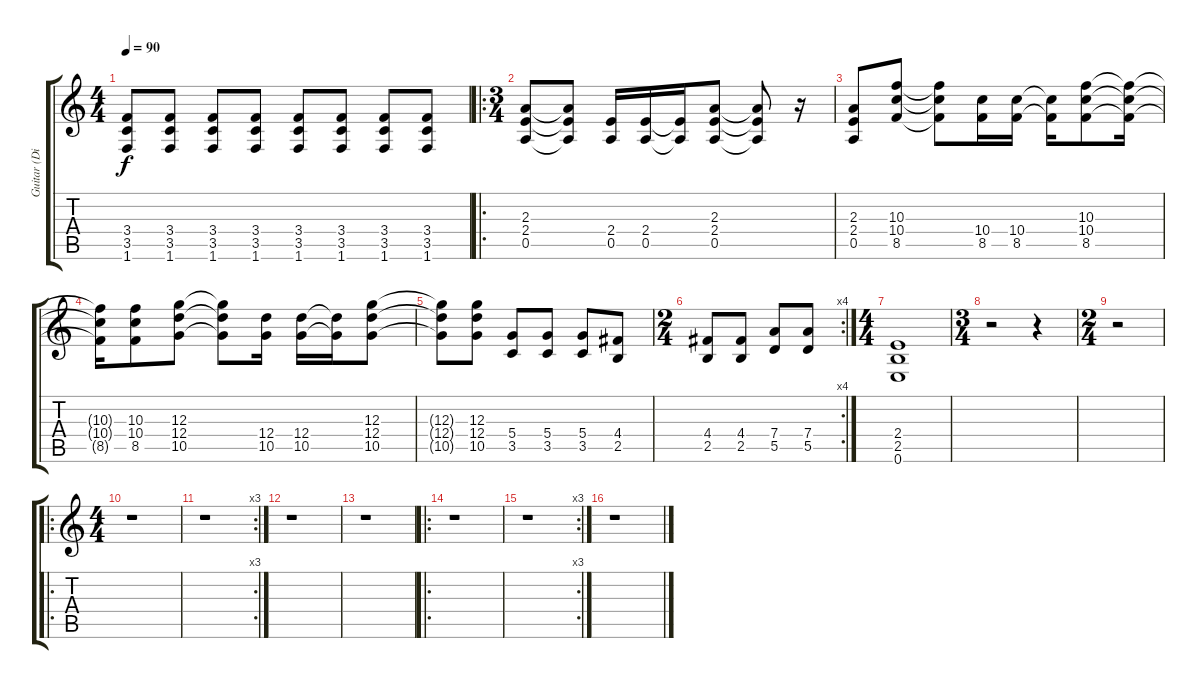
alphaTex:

\track ("Guitar (Distortion)" "Guitar (Di") {instrument distortionguitar}
\staff {score tabs}
\tuning (E4 B3 G3 D3 A2 E2) {hide}
\ts (4 4)
\tempo 90
\clef g2
\ks c
(3.4 3.5 1.6).8{dy f} (3.4 3.5 1.6).8 (3.4 3.5 1.6).8 (3.4 3.5 1.6).8 (3.4 3.5 1.6).8 (3.4 3.5 1.6).8 (3.4 3.5 1.6).8 (3.4 3.5 1.6).8 |
\ro
\ts (3 4)
(2.3 2.4 0.5).8 (2.3{t} 2.4{t} 0.5{t}).8 (2.4 0.5).16 (2.4 0.5).16 (2.4{t} 0.5{t}).16 (2.3 2.4 0.5).8 (2.3{t} 2.4{t} 0.5{t}).8 r.16 |
(2.3 2.4 0.5).8 (10.3 10.4 8.5).8 (10.3{t} 10.4{t} 8.5{t}).8 (10.4 8.5).16 (10.4 8.5).16 (10.4{t} 8.5{t}).16 (10.3 10.4 8.5).8 (10.3{t} 10.4{t} 8.5{t}).16 |
(10.3{t} 10.4{t} 8.5{t}).16 (10.3 10.4 8.5).8 (12.3 12.4 10.5).8 (12.3{t} 12.4{t} 10.5{t}).8 (12.4 10.5).16 (12.4 10.5).16 (12.4{t} 10.5{t}).16 (12.3 12.4 10.5).8 |
(12.3{t} 12.4{t} 10.5{t}).8 (12.3 12.4 10.5).8 (5.4 3.5).8 (5.4 3.5).8 (5.4 3.5).8 (4.4 2.5).8 |
\rc 4
\ts (2 4)
(4.4 2.5).8 (4.4 2.5).8 (7.4 5.5).8 (7.4 5.5).8 |
\ts (4 4)
(2.4 2.5 0.6).1 |
\ts (3 4)
r.2 r.4 |
\ts (2 4)
r.2 |
\ro
\ts (4 4)
r.1 |
\rc 3
r.1 |
r.1 |
r.1 |
\ro
r.1 |
\rc 3
r.1 |
r.1
